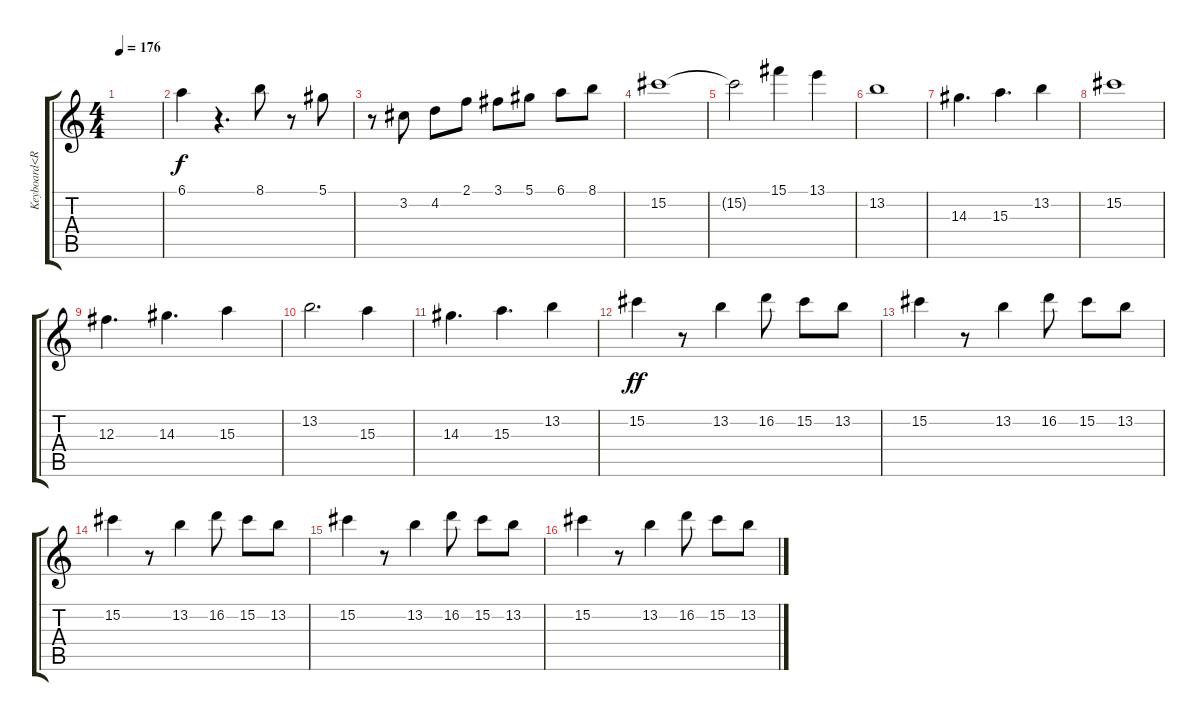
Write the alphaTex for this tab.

\track ("Keyboard<R>" "Keyboard<R") {instrument stringensemble1}
\staff {score tabs}
\tuning (Eb5 Bb4 Gb4 Db4 Ab3 Eb3) {hide}
\ts (4 4)
\tempo 176
\clef g2
\ks c
|
6.1.4 r.4{d} 8.1.8 r.8 5.1.8 |
r.8 3.2.8 4.2.8 2.1.8 3.1.8 5.1.8 6.1.8 8.1.8 |
15.2.1 |
15.2{t}.2{dy f} 15.1.4 13.1.4 |
13.2.1 |
14.3.4{d} 15.3.4{d} 13.2.4 |
15.2.1 |
12.3.4{d} 14.3.4{d} 15.3.4 |
13.2.2{d} 15.3.4 |
14.3.4{d} 15.3.4{d} 13.2.4 |
15.2.4{dy ff} r.8 13.2.4 16.2.8 15.2.8 13.2.8 |
15.2.4 r.8 13.2.4 16.2.8 15.2.8 13.2.8 |
15.2.4 r.8 13.2.4 16.2.8 15.2.8 13.2.8 |
15.2.4 r.8 13.2.4 16.2.8 15.2.8 13.2.8 |
15.2.4 r.8 13.2.4 16.2.8 15.2.8 13.2.8
